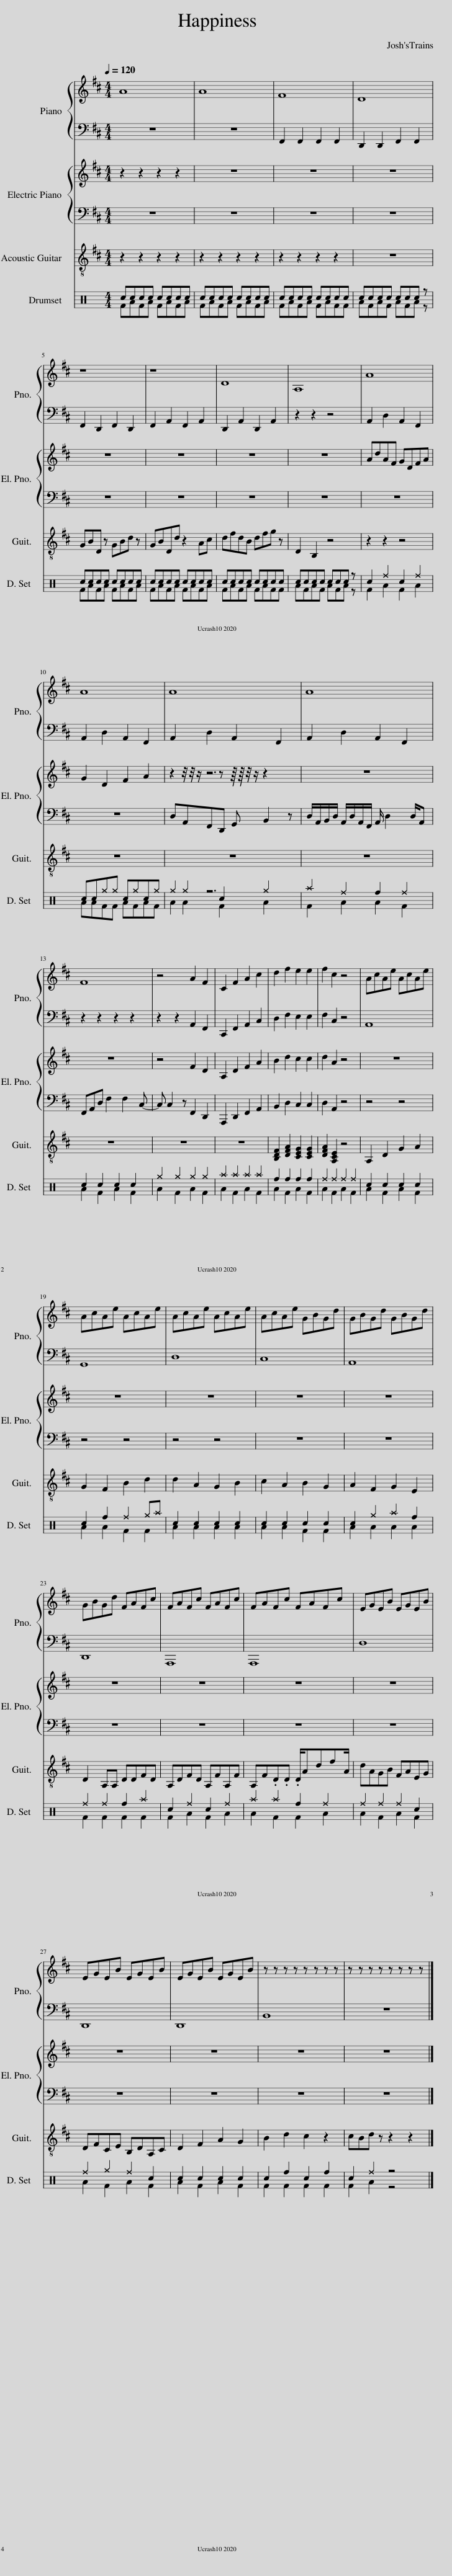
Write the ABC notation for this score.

X:1
%%score { 1 | 2 } { 3 | 4 } 5 ( 6 7 )
L:1/8
Q:1/4=120
M:4/4
I:linebreak $
K:D
V:1 treble
V:2 bass
V:3 treble
V:4 bass
V:5 treble-8
V:6 perc
K:none
V:7 perc
K:none
V:1
 A8 | A8 | F8 | D8 |$ z8 | %5
 z8 | D8 | A,8 | A8 |$ A8 | %10
 A8 | A8 |$ F8 | z4 A2 F2 | C2 F2 A2 c2 | %15
 d2 f2 e2 e2 | f2 c2 z4 | AcAe AcAe |$ AcAe AcAe | AcAe AcAe | %20
 AcAe GBGd | GBGd GBGd |$ GBGd FAFc | FAFc FAFc | FAFc FAFc | %25
 EGEB EGEB |$ EGEB EGEB | EGEB EGEB | z z z z z z z z | z z z z z z z z |] %30
V:2
 z8 | z8 | F,,2 F,,2 F,,2 F,,2 | D,,2 D,,2 F,,2 F,,2 |$ F,,2 D,,2 F,,2 D,,2 | %5
 F,,2 A,,2 F,,2 A,,2 | D,,2 A,,2 D,,2 A,,2 | z2 z2 z4 | A,,2 D,2 A,,2 F,,2 |$ A,,2 D,2 A,,2 F,,2 | %10
 A,,2 D,2 A,,2 F,,2 | A,,2 D,2 A,,2 F,,2 |$ z2 z2 z2 z2 | z2 z2 A,,2 F,,2 | C,,2 F,,2 A,,2 C,2 | %15
 D,2 F,2 E,2 E,2 | F,2 C,2 z4 | A,,8 |$ G,,8 | D,8 | %20
 C,8 | A,,8 |$ D,,8 | A,,,8 | A,,,8 | %25
 D,8 |$ D,,8 | D,,8 | B,,8 | z8 |] %30
V:3
 z2 z2 z2 z2 | z8 | z8 | z8 |$ z8 | %5
 z8 | z8 | z8 | AdAF GDFA |$ G2 D2 F2 A2 | %10
 z2 z6 | z8 |$ z8 | z4 F2 D2 | A,2 D2 F2 A2 | %15
 B2 d2 c2 c2 | d2 A2 z4 | z8 |$ z8 | z8 | %20
 z8 | z8 |$ z8 | z8 | z8 | %25
 z8 |$ z8 | z8 | z8 | z8 |] %30
V:4
 z8 | z8 | z8 | z8 |$ z8 | %5
 z8 | z8 | z8 | z8 |$ z8 | %10
 D,A,,F,,D,, G,, B,,2 z | D,/A,,/B,,/D,/ A,,/D,/A,,/F,,/ A,,/ D,2 D,/A,, |$ F,,A,,D, F,2 F,2 C,- | C, C,2 z F,,2 D,,2 | A,,,2 D,,2 F,,2 A,,2 | %15
 B,,2 D,2 C,2 C,2 | D,2 A,,2 z4 | z4 z4 |$ z4 z4 | z4 z4 | %20
 z8 | z8 |$ z8 | z8 | z8 | %25
 z8 |$ z8 | z8 | z8 | z8 |] %30
V:5
 z2 z2 z2 z2 | z2 z2 z2 z2 | z2 z2 z2 z2 | z8 |$ GBD z GBd z | %5
 GBDd z2 Ac | dfdB dfg z | D2 B,2 z4 | z2 z2 z4 |$ z8 | %10
 z8 | z8 |$ z8 | z8 | z8 | %15
 [B,DF]2 [DFA]2 [CEG]2 [CEG]2 | [DFA]2 [A,CE]2 z4 | A,2 D2 G2 A2 |$ G2 F2 B2 d2 | d2 A2 G2 B2 | %20
 c2 A2 B2 G2 | A2 F2 G2 E2 |$ D2 A,A, DDFD | A,DFD A,FA,F | A,FDD D/AdfA/ | %25
 dAGB FAEG |$ DFCE B,DA,C | D2 F2 A2 G2 | B2 d2 c2 z2 | cBd z z2 z2 |] %30
V:6
[K:C] cccc cccc | cccc cccc | cccc cccc | cccc ccc z |$ cccc cccc | %5
 cccc cccc | cccc cccc | cccc ccc z | c2 ^f2 c2 ^f2 |$ cc^g^g c^gc^g | %10
 [^g^g]2 ^g c2 ^g2 x | ^a2 ^f2 f2 ^f2 |$ c2 c2 c2 c2 | ^g2 ^g2 ^g2 ^g2 | ^a2 ^a2 ^a2 ^a2 | %15
 f2 f2 f2 f2 | ^f2 ^f2 ^f2 ^f2 | c2 c2 c2 c2 |$ c2 f2 ^f2 ^g^a | c2 c2 c2 c2 | %20
 c2 c2 c2 c2 | c2 ^g2 ^a2 f2 |$ ^f2 ^f2 f2 ^a2 | c2 ^f2 c2 ^f2 | ^a2 ^a2 f2 ^f2 | %25
 ^f2 ^f2 ^f2 c2 |$ ^f2 ^g2 ^f2 c2 | c2 c2 c2 c2 | c2 f2 c2 f2 | c2 ^f2 z4 |] %30
V:7
[K:C] FAFA FAFA | FAFA FAFA | FAFA FAFF | AFAF AFA z |$ FAFA FAFA | %5
 FAFA FAFA | FAFA FAFF | AFAF AFA z | F2 A2 F2 A2 |$ AAFF AFAF | %10
 [AA]2 A F2 A2 x | F2 A2 A2 F2 |$ A2 F2 A2 F2 | A2 F2 A2 F2 | A2 F2 A2 F2 | %15
 A2 F2 A2 F2 | A2 F2 A2 F2 | A2 F2 A2 F2 |$ A2 A2 F2 F2 | A2 A2 A2 A2 | %20
 A2 A2 F2 F2 | A2 A2 A2 A2 |$ F2 F2 F2 F2 | F2 A2 F2 A2 | A2 F2 F2 A2 | %25
 A2 F2 A2 F2 |$ A2 F2 A2 F2 | A2 F2 A2 F2 | F2 F2 F2 F2 | F2 A2 z4 |] %30
